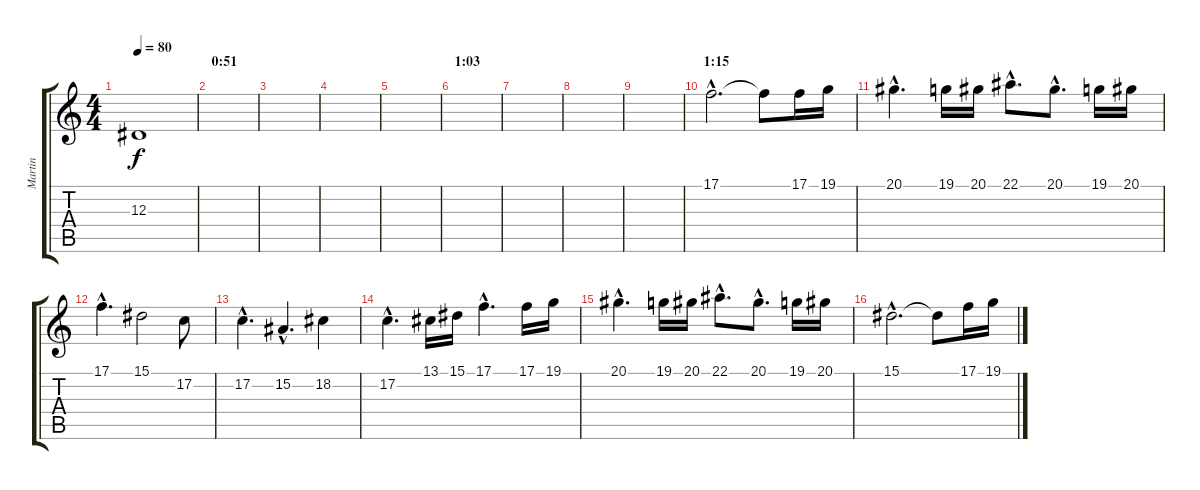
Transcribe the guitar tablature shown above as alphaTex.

\track ("Martin" "Martin") {instrument stringensemble1}
\staff {score tabs}
\tuning (C4 G3 Eb3 Bb2 F2 C2) {hide}
\ts (4 4)
\tempo 80
\clef g2
\ks c
12.3.1{dy f} |
\section ("" "0:51")
|
|
|
|
\section ("" "1:03")
|
|
|
|
\section ("" "1:15")
17.1{hac}.2{d} 17.1{t}.8 17.1.16 19.1.16 |
20.1{hac}.4{d} 19.1.16 20.1.16 22.1{hac}.8{d} 20.1{hac}.8{d} 19.1.16 20.1.16 |
17.1{hac}.4{d} 15.1.2 17.2.8 |
17.2{hac}.4{d} 15.2{hac}.4{d} 18.2.4 |
17.2{hac}.4{d} 13.1.16 15.1.16 17.1{hac}.4{d} 17.1.16 19.1.16 |
20.1{hac}.4{d} 19.1.16 20.1.16 22.1{hac}.8{d} 20.1{hac}.8{d} 19.1.16 20.1.16 |
15.1{hac}.2{d} 15.1{t}.8 17.1.16 19.1.16
